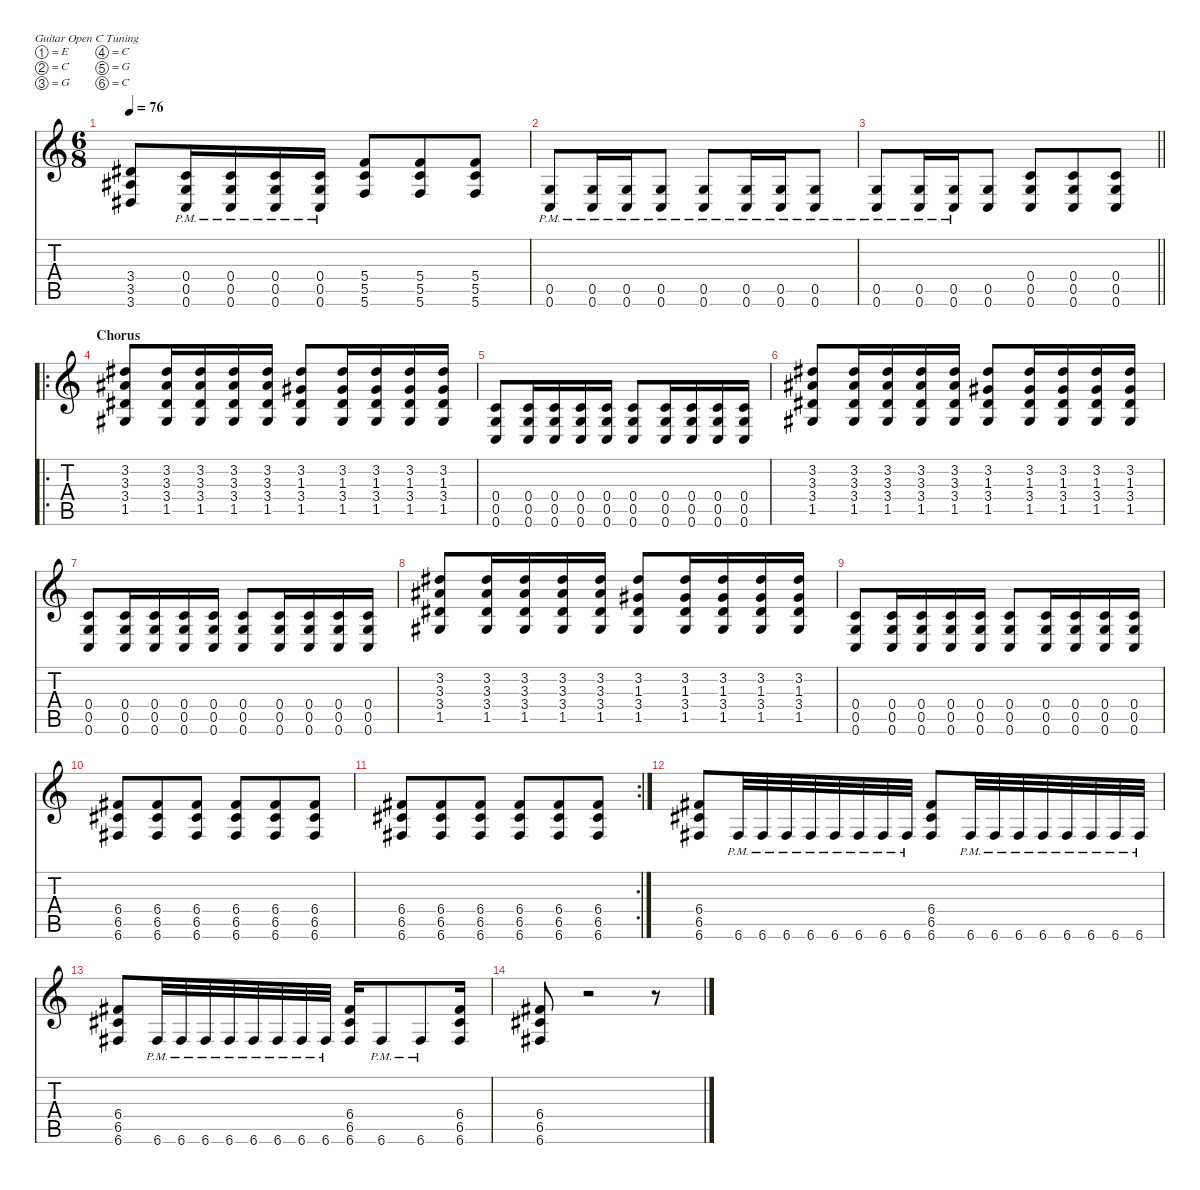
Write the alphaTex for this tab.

\defaultSystemsLayout 4
\hideDynamics
\bracketExtendMode nobrackets
\singleTrackTrackNamePolicy hidden
\multiTrackTrackNamePolicy hidden
\firstSystemTrackNameMode fullname
\firstSystemTrackNameOrientation horizontal
\otherSystemsTrackNameOrientation horizontal
\track ("Guitar 1" "dist.guit.") {instrument distortionguitar}
\staff {score tabs}
\tuning (E4 C4 G3 C3 G2 C2)
\ts (6 8)
\tempo 76
\clef g2
\ks c
(3.4{acc #} 3.5{acc #} 3.6{acc #}).8{dy f beam Up} (0.4{pm} 0.5{pm} 0.6{pm}).16{beam Up} (0.4{pm} 0.5{pm} 0.6{pm}).16{beam Up} (0.4{pm} 0.5{pm} 0.6{pm}).16{beam Up} (0.4{pm} 0.5{pm} 0.6{pm}).16{beam Up} (5.4 5.5 5.6).8{beam Up} (5.4 5.5 5.6).8{beam Up} (5.4 5.5 5.6).8{beam Up} |
(0.5{pm} 0.6{pm}).8{beam Up} (0.5{pm} 0.6{pm}).16{beam Up} (0.5{pm} 0.6{pm}).16{beam Up} (0.5{pm} 0.6{pm}).8{beam Up} (0.5{pm} 0.6{pm}).8{beam Up} (0.5{pm} 0.6{pm}).16{beam Up} (0.5{pm} 0.6{pm}).16{beam Up} (0.5{pm} 0.6{pm}).8{beam Up} |
\barLineRight lightlight
(0.5{pm} 0.6{pm}).8{beam Up} (0.5{pm} 0.6{pm}).16{beam Up} (0.5 0.6{pm}).16{beam Up} (0.5 0.6).8{beam Up} (0.4 0.5 0.6).8{beam Up} (0.4 0.5 0.6).8{beam Up} (0.4 0.5 0.6).8{beam Up} |
\ro
\section ("" "Chorus")
(3.2{acc #} 3.3{acc #} 3.4{acc #} 1.5{acc #}).8{dy mf beam Up} (3.2{acc #} 3.3{acc #} 3.4{acc #} 1.5{acc #}).16{beam Up} (3.2{acc #} 3.3{acc #} 3.4{acc #} 1.5{acc #}).16{beam Up} (3.2{acc #} 3.3{acc #} 3.4{acc #} 1.5{acc #}).16{beam Up} (3.2{acc #} 3.3{acc #} 3.4{acc #} 1.5{acc #}).16{beam Up} (3.2{acc #} 1.3{acc #} 3.4{acc #} 1.5{acc #}).8{beam Up} (3.2{acc #} 1.3{acc #} 3.4{acc #} 1.5{acc #}).16{beam Up} (3.2{acc #} 1.3{acc #} 3.4{acc #} 1.5{acc #}).16{beam Up} (3.2{acc #} 1.3{acc #} 3.4{acc #} 1.5{acc #}).16{beam Up} (3.2{acc #} 1.3{acc #} 3.4{acc #} 1.5{acc #}).16{beam Up} |
(0.4 0.5 0.6).8{beam Up} (0.4 0.5 0.6).16{beam Up} (0.4 0.5 0.6).16{beam Up} (0.4 0.5 0.6).16{beam Up} (0.4 0.5 0.6).16{beam Up} (0.4 0.5 0.6).8{beam Up} (0.4 0.5 0.6).16{beam Up} (0.4 0.5 0.6).16{beam Up} (0.4 0.5 0.6).16{beam Up} (0.4 0.5 0.6).16{beam Up} |
(3.2{acc #} 3.3{acc #} 3.4{acc #} 1.5{acc #}).8{beam Up} (3.2{acc #} 3.3{acc #} 3.4{acc #} 1.5{acc #}).16{beam Up} (3.2{acc #} 3.3{acc #} 3.4{acc #} 1.5{acc #}).16{beam Up} (3.2{acc #} 3.3{acc #} 3.4{acc #} 1.5{acc #}).16{beam Up} (3.2{acc #} 3.3{acc #} 3.4{acc #} 1.5{acc #}).16{beam Up} (3.2{acc #} 1.3{acc #} 3.4{acc #} 1.5{acc #}).8{beam Up} (3.2{acc #} 1.3{acc #} 3.4{acc #} 1.5{acc #}).16{beam Up} (3.2{acc #} 1.3{acc #} 3.4{acc #} 1.5{acc #}).16{beam Up} (3.2{acc #} 1.3{acc #} 3.4{acc #} 1.5{acc #}).16{beam Up} (3.2{acc #} 1.3{acc #} 3.4{acc #} 1.5{acc #}).16{beam Up} |
(0.4 0.5 0.6).8{beam Up} (0.4 0.5 0.6).16{beam Up} (0.4 0.5 0.6).16{beam Up} (0.4 0.5 0.6).16{beam Up} (0.4 0.5 0.6).16{beam Up} (0.4 0.5 0.6).8{beam Up} (0.4 0.5 0.6).16{beam Up} (0.4 0.5 0.6).16{beam Up} (0.4 0.5 0.6).16{beam Up} (0.4 0.5 0.6).16{beam Up} |
(3.2{acc #} 3.3{acc #} 3.4{acc #} 1.5{acc #}).8{beam Up} (3.2{acc #} 3.3{acc #} 3.4{acc #} 1.5{acc #}).16{beam Up} (3.2{acc #} 3.3{acc #} 3.4{acc #} 1.5{acc #}).16{beam Up} (3.2{acc #} 3.3{acc #} 3.4{acc #} 1.5{acc #}).16{beam Up} (3.2{acc #} 3.3{acc #} 3.4{acc #} 1.5{acc #}).16{beam Up} (3.2{acc #} 1.3{acc #} 3.4{acc #} 1.5{acc #}).8{beam Up} (3.2{acc #} 1.3{acc #} 3.4{acc #} 1.5{acc #}).16{beam Up} (3.2{acc #} 1.3{acc #} 3.4{acc #} 1.5{acc #}).16{beam Up} (3.2{acc #} 1.3{acc #} 3.4{acc #} 1.5{acc #}).16{beam Up} (3.2{acc #} 1.3{acc #} 3.4{acc #} 1.5{acc #}).16{beam Up} |
(0.4 0.5 0.6).8{beam Up} (0.4 0.5 0.6).16{beam Up} (0.4 0.5 0.6).16{beam Up} (0.4 0.5 0.6).16{beam Up} (0.4 0.5 0.6).16{beam Up} (0.4 0.5 0.6).8{beam Up} (0.4 0.5 0.6).16{beam Up} (0.4 0.5 0.6).16{beam Up} (0.4 0.5 0.6).16{beam Up} (0.4 0.5 0.6).16{beam Up} |
(6.4{acc #} 6.5{acc #} 6.6{acc #}).8{beam Up} (6.4{acc #} 6.5{acc #} 6.6{acc #}).8{beam Up} (6.4{acc #} 6.5{acc #} 6.6{acc #}).8{beam Up} (6.4{acc #} 6.5{acc #} 6.6{acc #}).8{beam Up} (6.4{acc #} 6.5{acc #} 6.6{acc #}).8{beam Up} (6.4{acc #} 6.5{acc #} 6.6{acc #}).8{beam Up} |
\rc 2
(6.4{acc #} 6.5{acc #} 6.6{acc #}).8{beam Up} (6.4{acc #} 6.5{acc #} 6.6{acc #}).8{beam Up} (6.4{acc #} 6.5{acc #} 6.6{acc #}).8{beam Up} (6.4{acc #} 6.5{acc #} 6.6{acc #}).8{beam Up} (6.4{acc #} 6.5{acc #} 6.6{acc #}).8{beam Up} (6.4{acc #} 6.5{acc #} 6.6{acc #}).8{beam Up} |
(6.4{acc #} 6.5{acc #} 6.6{acc #}).8{dy f beam Up} 6.6{pm acc #}.32{beam Up} 6.6{pm acc #}.32{beam Up} 6.6{pm acc #}.32{beam Up} 6.6{pm acc #}.32{beam Up} 6.6{pm acc #}.32{beam Up} 6.6{pm acc #}.32{beam Up} 6.6{pm acc #}.32{beam Up} 6.6{pm acc #}.32{beam Up} (6.4{acc #} 6.5{acc #} 6.6{acc #}).8{beam Up} 6.6{pm acc #}.32{beam Up} 6.6{pm acc #}.32{beam Up} 6.6{pm acc #}.32{beam Up} 6.6{pm acc #}.32{beam Up} 6.6{pm acc #}.32{beam Up} 6.6{pm acc #}.32{beam Up} 6.6{pm acc #}.32{beam Up} 6.6{pm acc #}.32{beam Up} |
(6.4{acc #} 6.5{acc #} 6.6{acc #}).8{beam Up} 6.6{pm acc #}.32{beam Up} 6.6{pm acc #}.32{beam Up} 6.6{pm acc #}.32{beam Up} 6.6{pm acc #}.32{beam Up} 6.6{pm acc #}.32{beam Up} 6.6{pm acc #}.32{beam Up} 6.6{pm acc #}.32{beam Up} 6.6{pm acc #}.32{beam Up} (6.4{acc #} 6.5{acc #} 6.6{acc #}).16{beam Up} 6.6{pm acc #}.8{beam Up} 6.6{pm acc #}.8{beam Up} (6.4{acc #} 6.5{acc #} 6.6{acc #}).16{beam Up} |
(6.4{acc #} 6.5{acc #} 6.6{acc #}).8{beam Up} r.2{beam Up} r.8{beam Up}
